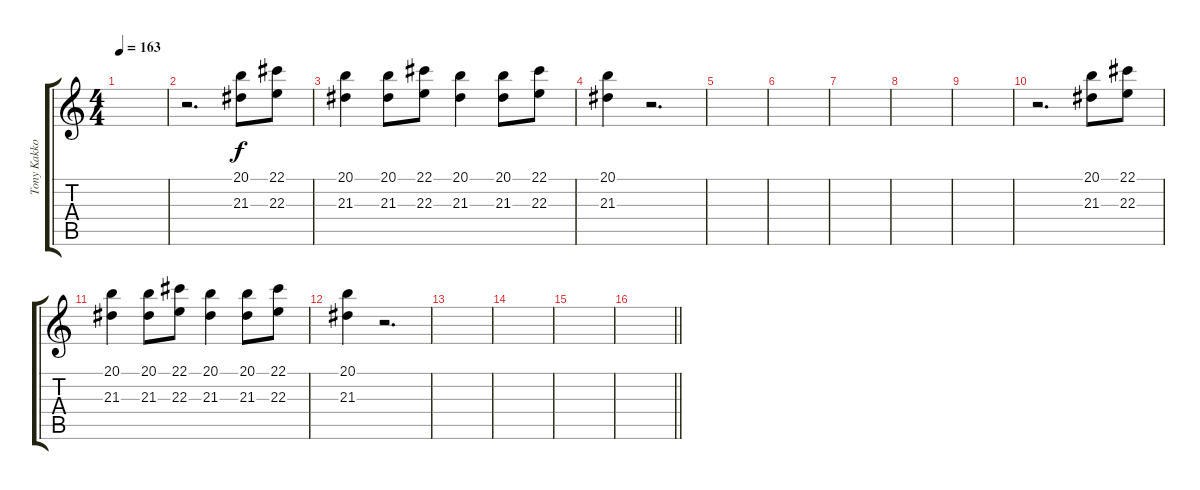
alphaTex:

\track ("Tony Kakko Keyboards" "Tony Kakko") {instrument acousticgrandpiano}
\staff {score tabs}
\tuning (Eb4 Bb3 Gb3 Db3 Ab2 Eb2) {hide}
\ts (4 4)
\tempo 163
\clef g2
\ks c
|
r.2{d instrument lead1square} (20.1 21.3).8 (22.1 22.3).8 |
(20.1 21.3).4 (20.1 21.3).8 (22.1 22.3).8 (20.1 21.3).4 (20.1 21.3).8 (22.1 22.3).8 |
(20.1 21.3).4 r.2{d} |
|
|
|
|
|
r.2{d instrument lead1square} (20.1 21.3).8 (22.1 22.3).8 |
(20.1 21.3).4 (20.1 21.3).8 (22.1 22.3).8 (20.1 21.3).4 (20.1 21.3).8 (22.1 22.3).8 |
(20.1 21.3).4 r.2{d} |
|
|
|
\barLineRight lightlight
